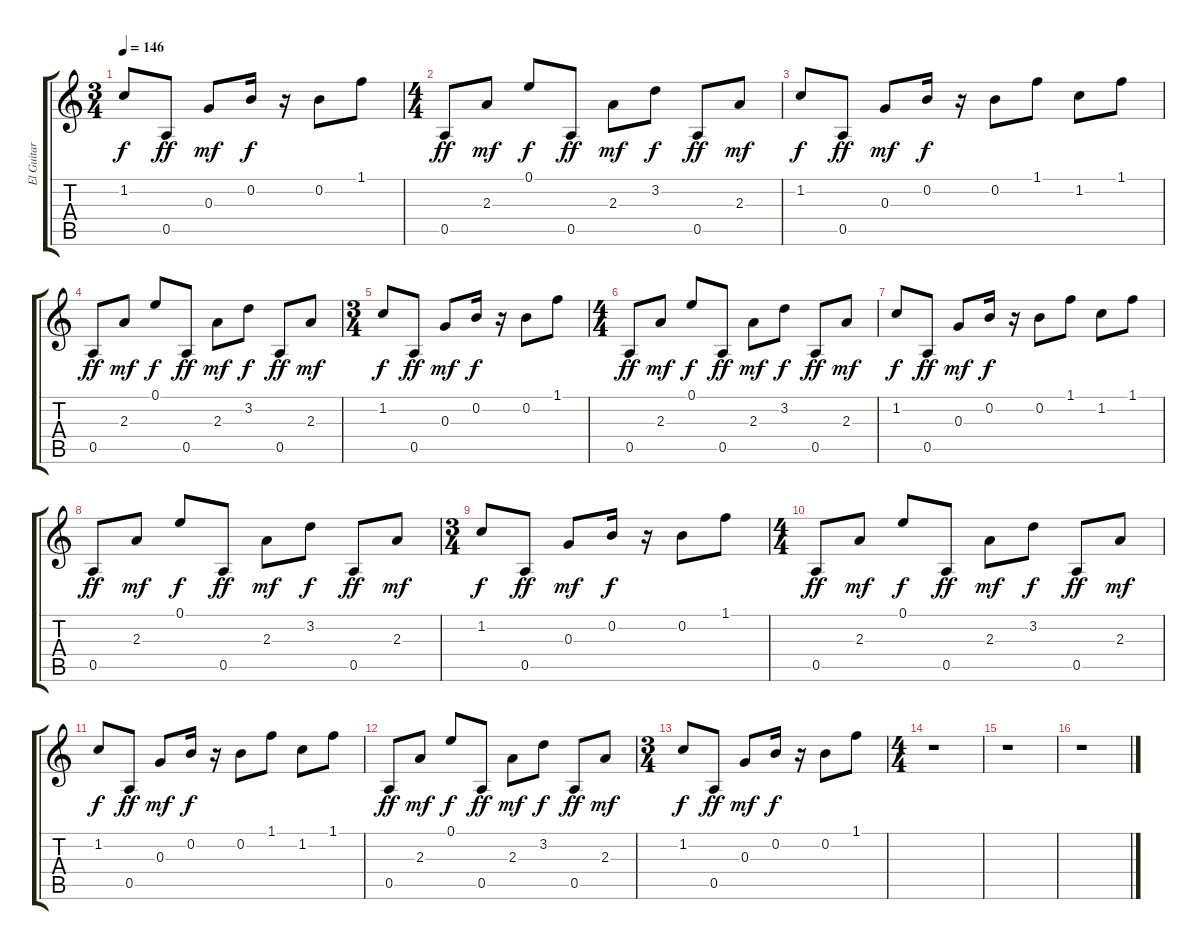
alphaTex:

\track ("El Guitar" "El Guitar") {instrument electricguitarmuted}
\staff {score tabs}
\tuning (E4 B3 G3 D3 A2 E2) {hide}
\ts (3 4)
\tempo 146
\clef g2
\ks c
1.2.8{dy f} 0.5.8{dy ff} 0.3.8{dy mf} 0.2.16{dy f} r.16 0.2.8 1.1.8 |
\ts (4 4)
0.5.8{dy ff} 2.3.8{dy mf} 0.1.8{dy f} 0.5.8{dy ff} 2.3.8{dy mf} 3.2.8{dy f} 0.5.8{dy ff} 2.3.8{dy mf} |
1.2.8{dy f} 0.5.8{dy ff} 0.3.8{dy mf} 0.2.16{dy f} r.16 0.2.8 1.1.8 1.2.8 1.1.8 |
0.5.8{dy ff} 2.3.8{dy mf} 0.1.8{dy f} 0.5.8{dy ff} 2.3.8{dy mf} 3.2.8{dy f} 0.5.8{dy ff} 2.3.8{dy mf} |
\ts (3 4)
1.2.8{dy f} 0.5.8{dy ff} 0.3.8{dy mf} 0.2.16{dy f} r.16 0.2.8 1.1.8 |
\ts (4 4)
0.5.8{dy ff} 2.3.8{dy mf} 0.1.8{dy f} 0.5.8{dy ff} 2.3.8{dy mf} 3.2.8{dy f} 0.5.8{dy ff} 2.3.8{dy mf} |
1.2.8{dy f} 0.5.8{dy ff} 0.3.8{dy mf} 0.2.16{dy f} r.16 0.2.8 1.1.8 1.2.8 1.1.8 |
0.5.8{dy ff} 2.3.8{dy mf} 0.1.8{dy f} 0.5.8{dy ff} 2.3.8{dy mf} 3.2.8{dy f} 0.5.8{dy ff} 2.3.8{dy mf} |
\ts (3 4)
1.2.8{dy f} 0.5.8{dy ff} 0.3.8{dy mf} 0.2.16{dy f} r.16 0.2.8 1.1.8 |
\ts (4 4)
0.5.8{dy ff} 2.3.8{dy mf} 0.1.8{dy f} 0.5.8{dy ff} 2.3.8{dy mf} 3.2.8{dy f} 0.5.8{dy ff} 2.3.8{dy mf} |
1.2.8{dy f} 0.5.8{dy ff} 0.3.8{dy mf} 0.2.16{dy f} r.16 0.2.8 1.1.8 1.2.8 1.1.8 |
0.5.8{dy ff} 2.3.8{dy mf} 0.1.8{dy f} 0.5.8{dy ff} 2.3.8{dy mf} 3.2.8{dy f} 0.5.8{dy ff} 2.3.8{dy mf} |
\ts (3 4)
1.2.8{dy f} 0.5.8{dy ff} 0.3.8{dy mf} 0.2.16{dy f} r.16 0.2.8 1.1.8 |
\ts (4 4)
r.1 |
r.1 |
r.1
